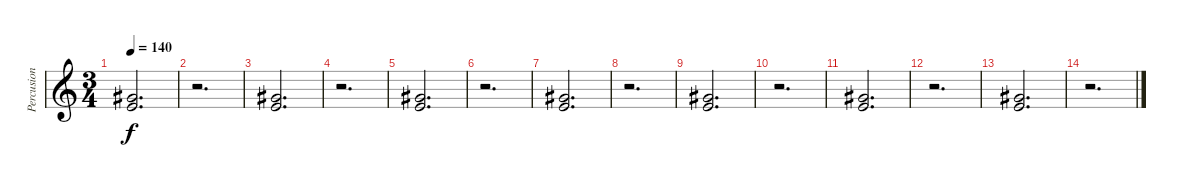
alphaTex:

\track ("Percusion" "Percusion") {instrument taikodrum}
\staff {score}
\tuning (E4 B3 G3 D3 A2 E2) {hide}
\ts (3 4)
\tempo 140
\clef g2
\ks c
(4.1 5.2).2{d dy f} |
r.2{d} |
(4.1 5.2).2{d} |
r.2{d} |
(4.1 5.2).2{d} |
r.2{d} |
(4.1 5.2).2{d} |
r.2{d} |
(4.1 5.2).2{d} |
r.2{d} |
(4.1 5.2).2{d} |
r.2{d} |
(4.1 5.2).2{d} |
r.2{d}
